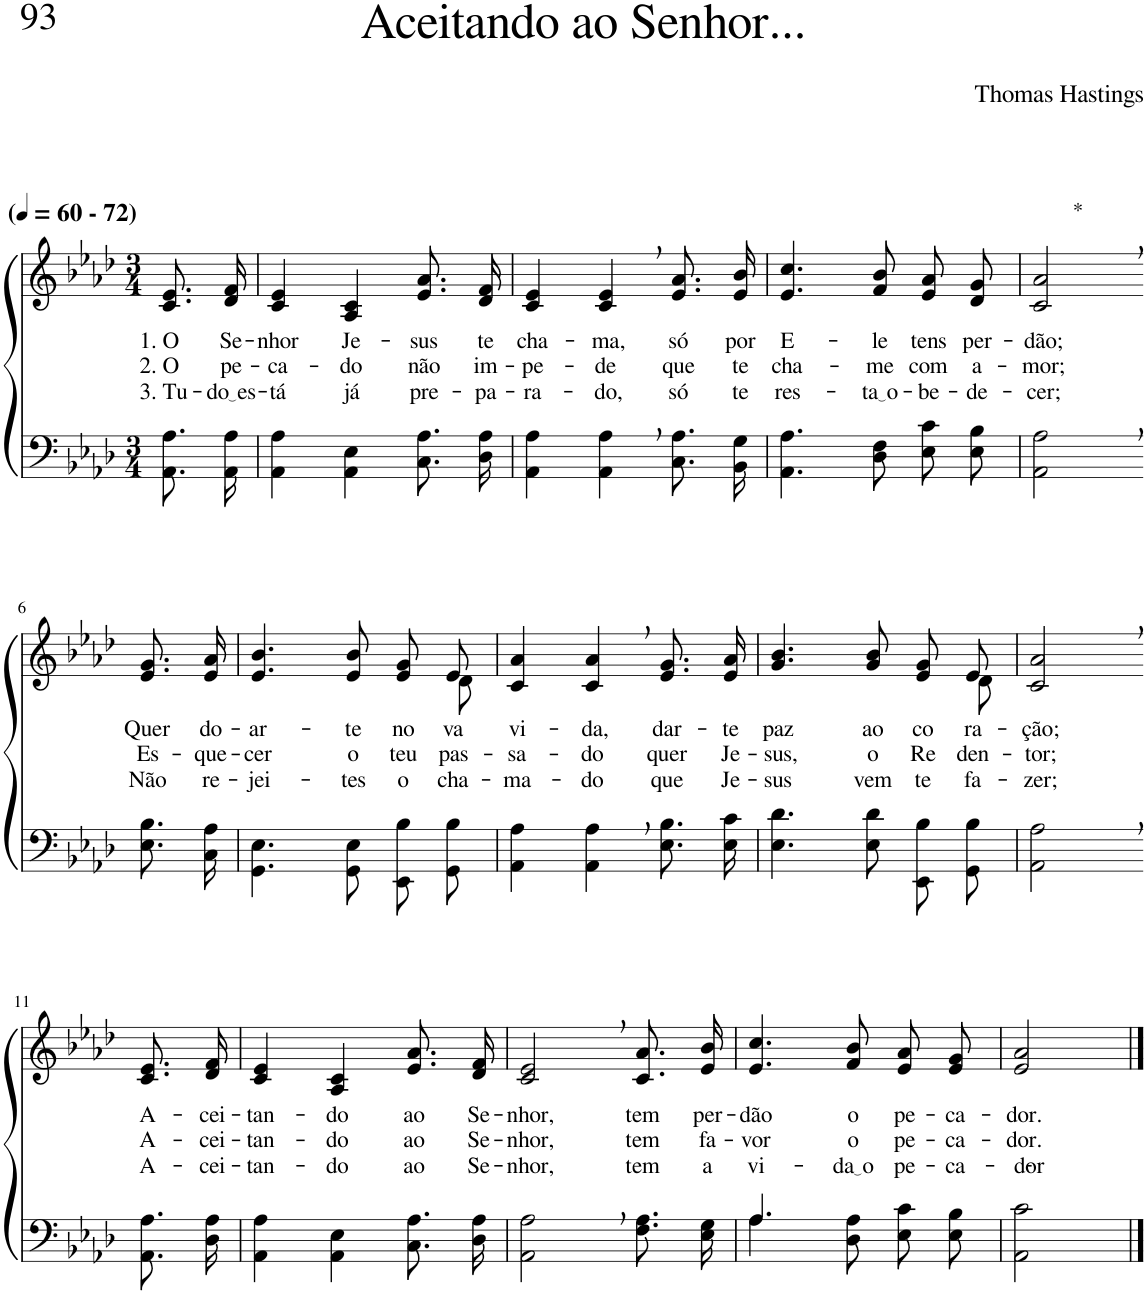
**kern	**kern	**text	**text	**text
*part2	*part1	*part1	*part1	*part1
*staff2	*staff1	*staff1	*staff1	*staff1
*I"Parte III e IV	*I"Parte I e II	*	*	*
*clefF4	*clefG2	*	*	*
*Trd-1c-2	*Trd-1c-2	*	*	*
*k[b-e-a-d-]	*k[b-e-a-d-]	*	*	*
*M3/4	*M3/4	*	*	*
*MM60	*MM60	*	*	*
=1	=1	=1	=1	=1
!	!LO:TX:a:B:t=(	!	!	!
!	!LO:TX:a:B:t=- 72)	!	!	!
!	!	!LO:LY:b	!LO:LY:b	!LO:LY:b
8.AA-\ 8.A-\L	8.c/ 8.e-/L	1. O	2. O	3. Tu-
!	!	!LO:LY:b	!LO:LY:b	!LO:LY:b
16AA-\ 16A-\Jk	16d-/ 16f/Jk	Se-	pe-	do es
=2	=2	=2	=2	=2
!	!	!LO:LY:b	!LO:LY:b	!LO:LY:b
4AA-\ 4A-\	4c/ 4e-/	-nhor	-ca-	-tá
!	!	!LO:LY:b	!LO:LY:b	!LO:LY:b
4AA-\ 4E-\	4A-/ 4c/	Je-	-do	já
!	!	!LO:LY:b	!LO:LY:b	!LO:LY:b
8.C\ 8.A-\L	8.e-/ 8.a-/L	-sus	não	pre-
!	!	!LO:LY:b	!LO:LY:b	!LO:LY:b
16D-\ 16A-\Jk	16d-/ 16f/Jk	te	im-	-pa-
=3	=3	=3	=3	=3
!	!	!LO:LY:b	!LO:LY:b	!LO:LY:b
4AA-\ 4A-\	4c/ 4e-/	cha-	-pe-	-ra-
!	!	!LO:LY:b	!LO:LY:b	!LO:LY:b
4AA-\, 4A-\,	4c/, 4e-/,	-ma,	-de	-do,
!	!	!LO:LY:b	!LO:LY:b	!LO:LY:b
8.C\ 8.A-\L	8.e-/ 8.a-/L	só	que	só
!	!	!LO:LY:b	!LO:LY:b	!LO:LY:b
16BB-\ 16G\Jk	16e-/ 16b-/Jk	por	te	te
=4	=4	=4	=4	=4
!	!	!LO:LY:b	!LO:LY:b	!LO:LY:b
4.AA-\ 4.A-\	4.e-/ 4.cc/	E-	cha-	res-
!	!	!LO:LY:b	!LO:LY:b	!LO:LY:b
8D-\ 8F\	8f/ 8b-/	-le	-me	ta o
!	!	!LO:LY:b	!LO:LY:b	!LO:LY:b
8E-\ 8c\L	8e-/ 8a-/L	tens	com	-be-
!	!	!LO:LY:b	!LO:LY:b	!LO:LY:b
8E-\ 8B-\J	8d-/ 8g/J	per-	a-	-de-
=5	=5	=5	=5	=5
!	!LO:TX:a:t=*	!	!	!
!	!	!LO:LY:b	!LO:LY:b	!LO:LY:b
2AA-\, 2A-\,	2c/, 2a-/,	-dão;	-mor;	-cer;
!!LO:LB:g=z
=6-	=6-	=6-	=6-	=6-
!	!	!LO:LY:b	!LO:LY:b	!LO:LY:b
8.E-\ 8.B-\L	8.e-/ 8.g/L	Quer	Es-	Não
!	!	!LO:LY:b	!LO:LY:b	!LO:LY:b
16C\ 16A-\Jk	16e-/ 16a-/Jk	do-	-que-	re-
=7	=7	=7	=7	=7
!	!	!LO:LY:b	!LO:LY:b	!LO:LY:b
*	*^	*	*	*
4.GG\ 4.E-\	4.e-/ 4.b-/	8ryy	-ar-	-cer	-jei-
!	!	!	!LO:LY:b	!LO:LY:b	!LO:LY:b
*	*v	*v	*	*	*
8GG\ 8E-\	8e-/ 8b-/	-te	o	-tes
!	!	!LO:LY:b	!LO:LY:b	!LO:LY:b
8EE-/ 8B-/L	8e-/ 8g/L	no-	teu	o
*	*^	*	*	*
!	!	!	!LO:LY:b	!LO:LY:b	!LO:LY:b
8GG/ 8B-/J	8e-/J	8d-\	-va	pas-	cha-
=8	=8	=8	=8	=8	=8
!	!	!	!LO:LY:b	!LO:LY:b	!LO:LY:b
*	*v	*v	*	*	*
4AA-\ 4A-\	4c/ 4a-/	vi-	-sa-	-ma-
!	!	!LO:LY:b	!LO:LY:b	!LO:LY:b
4AA-\, 4A-\,	4c/, 4a-/,	-da,	-do	-do
!	!	!LO:LY:b	!LO:LY:b	!LO:LY:b
8.E-\ 8.B-\L	8.e-/ 8.g/L	dar-	quer	que
!	!	!LO:LY:b	!LO:LY:b	!LO:LY:b
16E-\ 16c\Jk	16e-/ 16a-/Jk	-te	Je-	Je-
=9	=9	=9	=9	=9
!	!	!LO:LY:b	!LO:LY:b	!LO:LY:b
*	*^	*	*	*
4.E-\ 4.d-\	4.g/ 4.b-/	8ryy	paz	-sus,	-sus
!	!	!	!LO:LY:b	!LO:LY:b	!LO:LY:b
*	*v	*v	*	*	*
8E-\ 8d-\	8g/ 8b-/	ao	o	vem
!	!	!LO:LY:b	!LO:LY:b	!LO:LY:b
8EE-/ 8B-/L	8e-/ 8g/L	co-	Re-	te
*	*^	*	*	*
!	!	!	!LO:LY:b	!LO:LY:b	!LO:LY:b
8GG/ 8B-/J	8e-/J	8d-\	-ra-	-den-	fa-
=10	=10	=10	=10	=10	=10
!	!	!	!LO:LY:b	!LO:LY:b	!LO:LY:b
*	*v	*v	*	*	*
2AA-\, 2A-\,	2c/, 2a-/,	-ção;	-tor;	-zer;
!!LO:LB:g=z
=11-	=11-	=11-	=11-	=11-
!	!	!LO:LY:b	!LO:LY:b	!LO:LY:b
8.AA-\ 8.A-\L	8.c/ 8.e-/L	A-	A-	A-
!	!	!LO:LY:b	!LO:LY:b	!LO:LY:b
16D-\ 16A-\Jk	16d-/ 16f/Jk	-cei-	-cei-	-cei-
=12	=12	=12	=12	=12
!	!	!LO:LY:b	!LO:LY:b	!LO:LY:b
4AA-\ 4A-\	4c/ 4e-/	-tan-	-tan-	-tan-
!	!	!LO:LY:b	!LO:LY:b	!LO:LY:b
4AA-\ 4E-\	4A-/ 4c/	-do	-do	-do
!	!	!LO:LY:b	!LO:LY:b	!LO:LY:b
8.C\ 8.A-\L	8.e-/ 8.a-/L	ao	ao	ao
!	!	!LO:LY:b	!LO:LY:b	!LO:LY:b
16D-\ 16A-\Jk	16d-/ 16f/Jk	Se-	Se-	Se-
=13	=13	=13	=13	=13
!	!	!LO:LY:b	!LO:LY:b	!LO:LY:b
2AA-\, 2A-\,	2c/, 2e-/,	-nhor,	-nhor,	-nhor,
!	!	!LO:LY:b	!LO:LY:b	!LO:LY:b
8.F\ 8.A-\L	8.c/ 8.a-/L	tem	tem	tem
!	!	!LO:LY:b	!LO:LY:b	!LO:LY:b
16E-\ 16G\Jk	16e-/ 16b-/Jk	per-	fa-	a
=14	=14	=14	=14	=14
*^	*	*	*	*
!	!	!	!LO:LY:b	!LO:LY:b	!LO:LY:b
4.A-/	4.A-\	4.e-/ 4.cc/	-dão	-vor	vi-
!	!	!	!LO:LY:b	!LO:LY:b	!LO:LY:b
4.ryy	8D-\ 8A-\	8f/ 8b-/	o	o	da o
!	!	!	!LO:LY:b	!LO:LY:b	!LO:LY:b
.	8E-\ 8c\L	8e-/ 8a-/L	pe-	pe-	pe-
!	!	!	!LO:LY:b	!LO:LY:b	!LO:LY:b
.	8E-\ 8B-\J	8e-/ 8g/J	-ca-	-ca-	-ca-
=15	=15	=15	=15	=15	=15
!	!	!	!LO:LY:b	!LO:LY:b	!LO:LY:b
*v	*v	*	*	*	*
2AA-\ 2c\	2e-/ 2a-/	-dor.	-dor.	-dor-
==	==	==	==	==
*-	*-	*-	*-	*-
